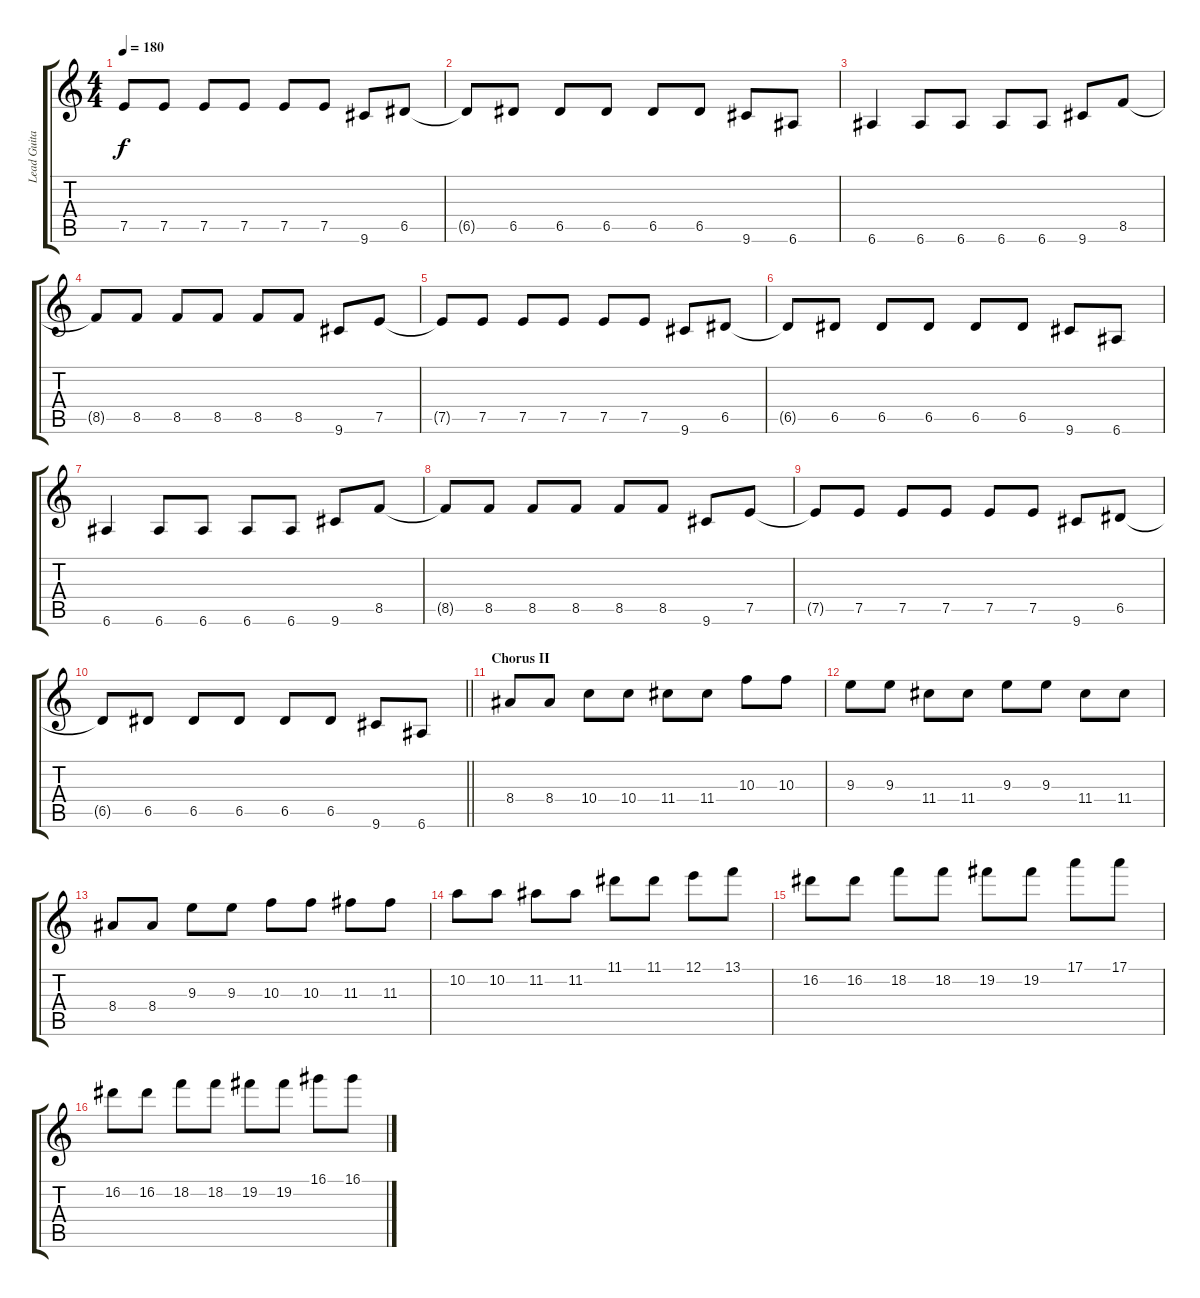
\track ("Lead Guitar" "Lead Guita") {instrument overdrivenguitar}
\staff {score tabs}
\tuning (E4 B3 G3 D3 A2 E2) {hide}
\ts (4 4)
\tempo 180
\clef g2
\ks c
7.5{t}.8{dy f} 7.5.8 7.5.8 7.5.8 7.5.8 7.5.8 9.6.8 6.5.8 |
6.5{t}.8 6.5.8 6.5.8 6.5.8 6.5.8 6.5.8 9.6.8 6.6.8 |
6.6.4 6.6.8 6.6.8 6.6.8 6.6.8 9.6.8 8.5.8 |
8.5{t}.8 8.5.8 8.5.8 8.5.8 8.5.8 8.5.8 9.6.8 7.5.8 |
7.5{t}.8 7.5.8 7.5.8 7.5.8 7.5.8 7.5.8 9.6.8 6.5.8 |
6.5{t}.8 6.5.8 6.5.8 6.5.8 6.5.8 6.5.8 9.6.8 6.6.8 |
6.6.4 6.6.8 6.6.8 6.6.8 6.6.8 9.6.8 8.5.8 |
8.5{t}.8 8.5.8 8.5.8 8.5.8 8.5.8 8.5.8 9.6.8 7.5.8 |
7.5{t}.8 7.5.8 7.5.8 7.5.8 7.5.8 7.5.8 9.6.8 6.5.8 |
\barLineRight lightlight
6.5{t}.8 6.5.8 6.5.8 6.5.8 6.5.8 6.5.8 9.6.8 6.6.8 |
\section ("" "Chorus II")
8.4.8{volume 16} 8.4.8 10.4.8 10.4.8 11.4.8 11.4.8 10.3.8 10.3.8 |
9.3.8 9.3.8 11.4.8 11.4.8 9.3.8 9.3.8 11.4.8 11.4.8 |
8.4.8 8.4.8 9.3.8 9.3.8 10.3.8 10.3.8 11.3.8 11.3.8 |
10.2.8 10.2.8 11.2.8 11.2.8 11.1.8 11.1.8 12.1.8 13.1.8 |
16.2.8 16.2.8 18.2.8 18.2.8 19.2.8 19.2.8 17.1.8 17.1.8 |
16.2.8 16.2.8 18.2.8 18.2.8 19.2.8 19.2.8 16.1.8 16.1.8
